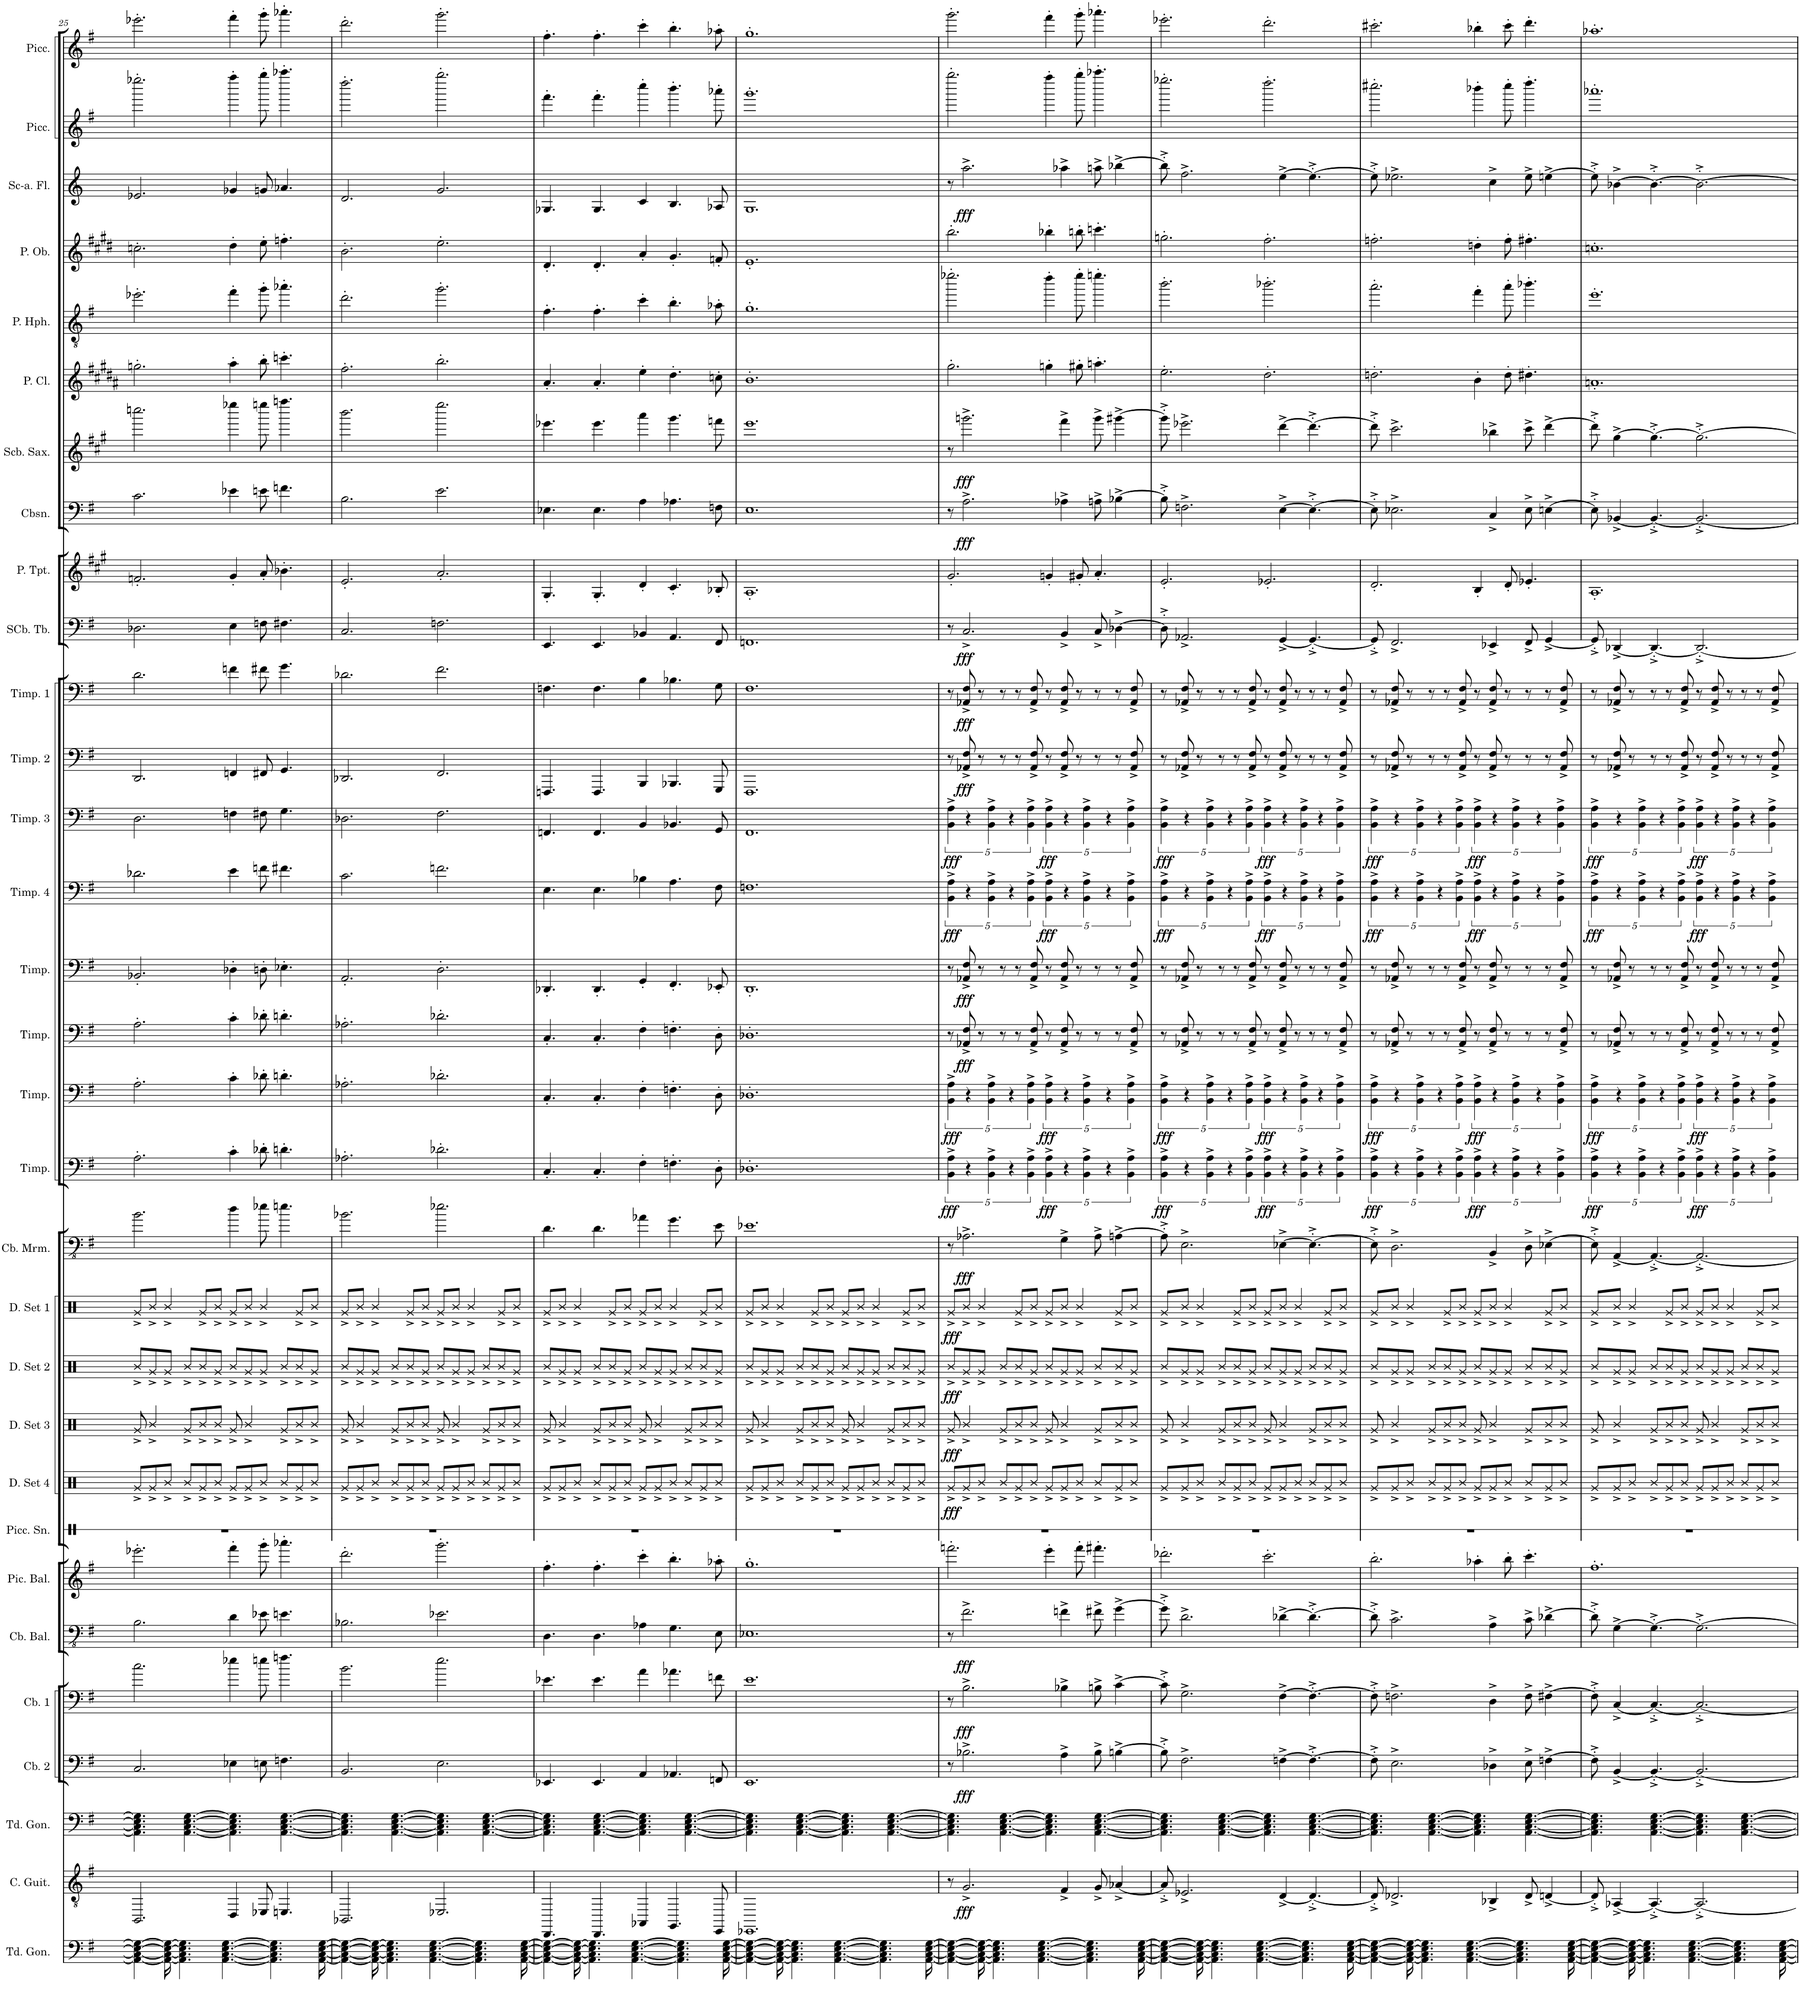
**kern	**kern	**dynam	**kern	**kern	**dynam	**kern	**dynam	**kern	**dynam	**kern	**kern	**kern	**dynam	**kern	**dynam	**kern	**dynam	**kern	**dynam	**kern	**dynam	**kern	**dynam	**kern	**dynam	**kern	**dynam	**kern	**dynam	**kern	**dynam	**kern	**dynam	**kern	**dynam	**kern	**dynam	**kern	**dynam	**kern	**kern	**dynam	**kern	**dynam	**kern	**kern	**kern	**kern	**dynam	**kern	**kern
*part31	*part30	*part30	*part29	*part28	*part28	*part27	*part27	*part26	*part26	*part25	*part24	*part23	*part23	*part22	*part22	*part21	*part21	*part20	*part20	*part19	*part19	*part18	*part18	*part17	*part17	*part16	*part16	*part15	*part15	*part14	*part14	*part13	*part13	*part12	*part12	*part11	*part11	*part10	*part10	*part9	*part8	*part8	*part7	*part7	*part6	*part5	*part4	*part3	*part3	*part2	*part1
*staff31	*staff30	*staff30	*staff29	*staff28	*staff28	*staff27	*staff27	*staff26	*staff26	*staff25	*staff24	*staff23	*staff23	*staff22	*staff22	*staff21	*staff21	*staff20	*staff20	*staff19	*staff19	*staff18	*staff18	*staff17	*staff17	*staff16	*staff16	*staff15	*staff15	*staff14	*staff14	*staff13	*staff13	*staff12	*staff12	*staff11	*staff11	*staff10	*staff10	*staff9	*staff8	*staff8	*staff7	*staff7	*staff6	*staff5	*staff4	*staff3	*staff3	*staff2	*staff1
*I"Tuned Gongs	*I"Contra Guitar	*	*I"Tuned Gongs	*I"Contrabass 2	*	*I"Contrabass 1	*	*I"Contrabass Balalaika	*	*I"Piccolo Balalaika	*I"Piccolo Snare	*I"Drumset 4	*	*I"Drumset 3	*	*I"Drumset 2	*	*I"Drumset 1	*	*I"Contrabass Marimba	*	*I"Timpani	*	*I"Timpani	*	*I"Timpani	*	*I"Timpani	*	*I"Timpani 4	*	*I"Timpani 3	*	*I"Timpani 2	*	*I"Timpani 1	*	*I"Sub-Contrabass Tuba	*	*I"Piccolo Trumpet	*I"Contrabassoon	*	*I"Subcontrabass Saxophone	*	*I"Piccolo Clarinet	*I"Piccolo Heckelphone	*I"Piccolo Oboe	*I"Sub Contra-alto Flute	*	*I"Piccolo	*I"Piccolo
*I'Td. Gon.	*I'C. Guit.	*	*I'Td. Gon.	*I'Cb. 2	*	*I'Cb. 1	*	*I'Cb. Bal.	*	*I'Pic. Bal.	*I'Picc. Sn.	*I'D. Set 4	*	*I'D. Set 3	*	*I'D. Set 2	*	*I'D. Set 1	*	*I'Cb. Mrm.	*	*I'Timp.	*	*I'Timp.	*	*I'Timp.	*	*I'Timp.	*	*I'Timp. 4	*	*I'Timp. 3	*	*I'Timp. 2	*	*I'Timp. 1	*	*I'SCb. Tb.	*	*I'P. Tpt.	*I'Cbsn.	*	*I'Scb. Sax.	*	*I'P. Cl.	*I'P. Hph.	*I'P. Ob.	*I'Sc-a. Fl.	*	*I'Picc.	*I'Picc.
!!LO:PB:g=z
*clefF4	*clefGv2	*	*clefF4	*clefF4	*	*clefF4	*	*clefFv4	*	*clefG2	*clefX	*clefX	*	*clefX	*	*clefX	*	*clefX	*	*clefFv4	*	*clefF4	*	*clefF4	*	*clefF4	*	*clefF4	*	*clefF4	*	*clefF4	*	*clefF4	*	*clefF4	*	*clefF4	*	*clefG2	*clefF4	*	*clefG2	*	*clefG2	*clefGv2	*clefG2	*clefG2	*	*clefG2	*clefG2
*	*	*	*	*Trd7c12	*	*Trd7c12	*	*	*	*	*	*	*	*	*	*	*	*	*	*	*	*	*	*	*	*	*	*	*	*	*	*	*	*	*	*	*	*	*	*Trd-6c-10	*Trd7c12	*	*Trd22c38	*	*Trd-5c-8	*	*Trd-2c-3	*Trd17c29	*	*Trd-7c-12	*Trd-7c-12
*k[f#]	*k[f#]	*	*k[f#]	*k[f#]	*	*k[f#]	*	*k[f#]	*	*k[f#]	*k[]	*k[]	*	*k[]	*	*k[]	*	*k[]	*	*k[f#]	*	*k[f#]	*	*k[f#]	*	*k[f#]	*	*k[f#]	*	*k[f#]	*	*k[f#]	*	*k[f#]	*	*k[f#]	*	*k[f#]	*	*k[f#c#g#]	*k[f#]	*	*k[f#c#g#]	*	*k[f#c#g#d#a#]	*k[f#]	*k[f#c#g#d#]	*k[]	*	*k[f#]	*k[f#]
*M12/8	*M12/8	*	*M12/8	*M12/8	*	*M12/8	*	*M12/8	*	*M12/8	*M12/8	*M12/8	*	*M12/8	*	*M12/8	*	*M12/8	*	*M12/8	*	*M12/8	*	*M12/8	*	*M12/8	*	*M12/8	*	*M12/8	*	*M12/8	*	*M12/8	*	*M12/8	*	*M12/8	*	*M12/8	*M12/8	*	*M12/8	*	*M12/8	*M12/8	*M12/8	*M12/8	*	*M12/8	*M12/8
=25	=25	=25	=25	=25	=25	=25	=25	=25	=25	=25	=25	=25	=25	=25	=25	=25	=25	=25	=25	=25	=25	=25	=25	=25	=25	=25	=25	=25	=25	=25	=25	=25	=25	=25	=25	=25	=25	=25	=25	=25	=25	=25	=25	=25	=25	=25	=25	=25	=25	=25	=25
4AA\_ 4C\_ 4E\_ 4G\_	2.BBB/	.	4.AA\] 4.C\] 4.E\] 4.G\]	2.C/	.	2.cc\	.	2.BB\	.	2.eee-X'\	1.r	8Rg^/L	.	8Rg^/	.	8R^/L	.	8Rg^/L	.	2.B\	.	2.A'\	.	2.A'\	.	2.A'\	.	2.BB-X'/	.	2.d-X\	.	2.D\	.	2.DD/	.	2.d\	.	2.D-X\	.	2.fn'/	2.c\	.	2.ccccn\	.	2.ggn'\	2.ee-X'\	2.ccn'\	2.e-X/	.	2.eeee-X'\	2.eee-X'\
.	.	.	.	.	.	.	.	.	.	.	.	8Rg^/	.	4R^/	.	8Rg^/	.	8R^/J	.	.	.	.	.	.	.	.	.	.	.	.	.	.	.	.	.	.	.	.	.	.	.	.	.	.	.	.	.	.	.	.	.
16AA\_ 16C\_ 16E\_ 16G\_	.	.	.	.	.	.	.	.	.	.	.	8R^/J	.	.	.	8Rg^/J	.	4R^/	.	.	.	.	.	.	.	.	.	.	.	.	.	.	.	.	.	.	.	.	.	.	.	.	.	.	.	.	.	.	.	.	.
4.AA\] 4.C\] 4.E\] 4.G\]	.	.	.	.	.	.	.	.	.	.	.	.	.	.	.	.	.	.	.	.	.	.	.	.	.	.	.	.	.	.	.	.	.	.	.	.	.	.	.	.	.	.	.	.	.	.	.	.	.	.	.
.	.	.	[4.AA\ [4.C\ [4.E\ [4.G\	.	.	.	.	.	.	.	.	8R^/L	.	8Rg^/L	.	8R^/L	.	.	.	.	.	.	.	.	.	.	.	.	.	.	.	.	.	.	.	.	.	.	.	.	.	.	.	.	.	.	.	.	.	.	.
.	.	.	.	.	.	.	.	.	.	.	.	8Rg^/	.	8R^/	.	8R^/	.	8Rg^/L	.	.	.	.	.	.	.	.	.	.	.	.	.	.	.	.	.	.	.	.	.	.	.	.	.	.	.	.	.	.	.	.	.
.	.	.	.	.	.	.	.	.	.	.	.	8R^/J	.	8R^/J	.	8Rg^/J	.	8R^/J	.	.	.	.	.	.	.	.	.	.	.	.	.	.	.	.	.	.	.	.	.	.	.	.	.	.	.	.	.	.	.	.	.
[4.AA\ [4.C\ [4.E\ [4.G\	.	.	.	.	.	.	.	.	.	.	.	.	.	.	.	.	.	.	.	.	.	.	.	.	.	.	.	.	.	.	.	.	.	.	.	.	.	.	.	.	.	.	.	.	.	.	.	.	.	.	.
.	4DD/	.	4.AA\] 4.C\] 4.E\] 4.G\]	4E-X\	.	4ee-X\	.	4D\	.	4fff#'\	.	8Rg^/L	.	8Rg^/	.	8R^/L	.	8Rg^/L	.	4d\	.	4c'\	.	4c'\	.	4c'\	.	4D-X'\	.	4e\	.	4Fn\	.	4FFn/	.	4fn\	.	4E\	.	4g#'/	4e-X\	.	4eeee-X\	.	4aa#'\	4ff#'\	4dd#'\	4g-X/	.	4ffff#'\	4fff#'\
.	.	.	.	.	.	.	.	.	.	.	.	8Rg^/	.	4R^/	.	8Rg^/	.	8R^/J	.	.	.	.	.	.	.	.	.	.	.	.	.	.	.	.	.	.	.	.	.	.	.	.	.	.	.	.	.	.	.	.	.
.	8EE-X/	.	.	8En\	.	8een\	.	8E-X\	.	8ggg'\	.	8R^/J	.	.	.	8Rg^/J	.	4R^/	.	8e-X\	.	8d-X'\	.	8d-X'\	.	8d-X'\	.	8Dn'\	.	8fn\	.	8F#X\	.	8FF#X/	.	8f#X\	.	8Fn\	.	8a'/	8en\	.	8eeeen\	.	8bb'\	8gg'\	8ee'\	8gn/	.	8gggg'\	8ggg'\
4.AA\] 4.C\] 4.E\] 4.G\]	.	.	.	.	.	.	.	.	.	.	.	.	.	.	.	.	.	.	.	.	.	.	.	.	.	.	.	.	.	.	.	.	.	.	.	.	.	.	.	.	.	.	.	.	.	.	.	.	.	.	.
.	4.EEn/	.	[4.AA\ [4.C\ [4.E\ [4.G\	4.Fn\	.	4.ffn\	.	4.En\	.	4.aaa-X'\	.	8R^/L	.	8Rg^/L	.	8R^/L	.	.	.	4.en\	.	4.dn'\	.	4.dn'\	.	4.dn'\	.	4.E-X'\	.	4.f#X\	.	4.G\	.	4.GG/	.	4.g\	.	4.F#X\	.	4.b-X'\	4.fn\	.	4.ffffn\	.	4.cccn'\	4.aa-X'\	4.ffn'\	4.a-X/	.	4.aaaa-X'\	4.aaa-X'\
.	.	.	.	.	.	.	.	.	.	.	.	8Rg^/	.	8R^/	.	8R^/	.	8Rg^/L	.	.	.	.	.	.	.	.	.	.	.	.	.	.	.	.	.	.	.	.	.	.	.	.	.	.	.	.	.	.	.	.	.
.	.	.	.	.	.	.	.	.	.	.	.	8R^/J	.	8R^/J	.	8Rg^/J	.	8R^/J	.	.	.	.	.	.	.	.	.	.	.	.	.	.	.	.	.	.	.	.	.	.	.	.	.	.	.	.	.	.	.	.	.
[16AA\ [16C\ [16E\ [16G\	.	.	.	.	.	.	.	.	.	.	.	.	.	.	.	.	.	.	.	.	.	.	.	.	.	.	.	.	.	.	.	.	.	.	.	.	.	.	.	.	.	.	.	.	.	.	.	.	.	.	.
=26	=26	=26	=26	=26	=26	=26	=26	=26	=26	=26	=26	=26	=26	=26	=26	=26	=26	=26	=26	=26	=26	=26	=26	=26	=26	=26	=26	=26	=26	=26	=26	=26	=26	=26	=26	=26	=26	=26	=26	=26	=26	=26	=26	=26	=26	=26	=26	=26	=26	=26	=26
4AA\_ 4C\_ 4E\_ 4G\_	2.BBB-X/	.	4.AA\] 4.C\] 4.E\] 4.G\]	2.BB/	.	2.b\	.	2.BB-X\	.	2.ddd'\	1.r	8Rg^/L	.	8Rg^/	.	8R^/L	.	8Rg^/L	.	2.B-X\	.	2.A-X'\	.	2.A-X'\	.	2.A-X'\	.	2.AA'/	.	2.c\	.	2.D-X\	.	2.DD-X/	.	2.d-X\	.	2.C/	.	2.e'/	2.B\	.	2.bbb\	.	2.ff#'\	2.dd'\	2.b'\	2.d/	.	2.dddd'\	2.ddd'\
.	.	.	.	.	.	.	.	.	.	.	.	8Rg^/	.	4R^/	.	8Rg^/	.	8R^/J	.	.	.	.	.	.	.	.	.	.	.	.	.	.	.	.	.	.	.	.	.	.	.	.	.	.	.	.	.	.	.	.	.
16AA\_ 16C\_ 16E\_ 16G\_	.	.	.	.	.	.	.	.	.	.	.	8R^/J	.	.	.	8Rg^/J	.	4R^/	.	.	.	.	.	.	.	.	.	.	.	.	.	.	.	.	.	.	.	.	.	.	.	.	.	.	.	.	.	.	.	.	.
4.AA\] 4.C\] 4.E\] 4.G\]	.	.	.	.	.	.	.	.	.	.	.	.	.	.	.	.	.	.	.	.	.	.	.	.	.	.	.	.	.	.	.	.	.	.	.	.	.	.	.	.	.	.	.	.	.	.	.	.	.	.	.
.	.	.	[4.AA\ [4.C\ [4.E\ [4.G\	.	.	.	.	.	.	.	.	8R^/L	.	8Rg^/L	.	8R^/L	.	.	.	.	.	.	.	.	.	.	.	.	.	.	.	.	.	.	.	.	.	.	.	.	.	.	.	.	.	.	.	.	.	.	.
.	.	.	.	.	.	.	.	.	.	.	.	8Rg^/	.	8R^/	.	8R^/	.	8Rg^/L	.	.	.	.	.	.	.	.	.	.	.	.	.	.	.	.	.	.	.	.	.	.	.	.	.	.	.	.	.	.	.	.	.
.	.	.	.	.	.	.	.	.	.	.	.	8R^/J	.	8R^/J	.	8Rg^/J	.	8R^/J	.	.	.	.	.	.	.	.	.	.	.	.	.	.	.	.	.	.	.	.	.	.	.	.	.	.	.	.	.	.	.	.	.
[4.AA\ [4.C\ [4.E\ [4.G\	.	.	.	.	.	.	.	.	.	.	.	.	.	.	.	.	.	.	.	.	.	.	.	.	.	.	.	.	.	.	.	.	.	.	.	.	.	.	.	.	.	.	.	.	.	.	.	.	.	.	.
.	2.EE-X/	.	4.AA\] 4.C\] 4.E\] 4.G\]	2.E\	.	2.ee\	.	2.E-X\	.	2.ggg'\	.	8Rg^/L	.	8Rg^/	.	8R^/L	.	8Rg^/L	.	2.e-X\	.	2.d-X'\	.	2.d-X'\	.	2.d-X'\	.	2.D'\	.	2.fn\	.	2.F#\	.	2.FF#/	.	2.f#\	.	2.Fn\	.	2.a'/	2.e\	.	2.eeee\	.	2.bb'\	2.gg'\	2.ee'\	2.g/	.	2.gggg'\	2.ggg'\
.	.	.	.	.	.	.	.	.	.	.	.	8Rg^/	.	4R^/	.	8Rg^/	.	8R^/J	.	.	.	.	.	.	.	.	.	.	.	.	.	.	.	.	.	.	.	.	.	.	.	.	.	.	.	.	.	.	.	.	.
.	.	.	.	.	.	.	.	.	.	.	.	8R^/J	.	.	.	8Rg^/J	.	4R^/	.	.	.	.	.	.	.	.	.	.	.	.	.	.	.	.	.	.	.	.	.	.	.	.	.	.	.	.	.	.	.	.	.
4.AA\] 4.C\] 4.E\] 4.G\]	.	.	.	.	.	.	.	.	.	.	.	.	.	.	.	.	.	.	.	.	.	.	.	.	.	.	.	.	.	.	.	.	.	.	.	.	.	.	.	.	.	.	.	.	.	.	.	.	.	.	.
.	.	.	[4.AA\ [4.C\ [4.E\ [4.G\	.	.	.	.	.	.	.	.	8R^/L	.	8Rg^/L	.	8R^/L	.	.	.	.	.	.	.	.	.	.	.	.	.	.	.	.	.	.	.	.	.	.	.	.	.	.	.	.	.	.	.	.	.	.	.
.	.	.	.	.	.	.	.	.	.	.	.	8Rg^/	.	8R^/	.	8R^/	.	8Rg^/L	.	.	.	.	.	.	.	.	.	.	.	.	.	.	.	.	.	.	.	.	.	.	.	.	.	.	.	.	.	.	.	.	.
.	.	.	.	.	.	.	.	.	.	.	.	8R^/J	.	8R^/J	.	8Rg^/J	.	8R^/J	.	.	.	.	.	.	.	.	.	.	.	.	.	.	.	.	.	.	.	.	.	.	.	.	.	.	.	.	.	.	.	.	.
[16AA\ [16C\ [16E\ [16G\	.	.	.	.	.	.	.	.	.	.	.	.	.	.	.	.	.	.	.	.	.	.	.	.	.	.	.	.	.	.	.	.	.	.	.	.	.	.	.	.	.	.	.	.	.	.	.	.	.	.	.
=27	=27	=27	=27	=27	=27	=27	=27	=27	=27	=27	=27	=27	=27	=27	=27	=27	=27	=27	=27	=27	=27	=27	=27	=27	=27	=27	=27	=27	=27	=27	=27	=27	=27	=27	=27	=27	=27	=27	=27	=27	=27	=27	=27	=27	=27	=27	=27	=27	=27	=27	=27
4AA\_ 4C\_ 4E\_ 4G\_	4.DDD/	.	4.AA\] 4.C\] 4.E\] 4.G\]	4.EE-X/	.	4.e-X\	.	4.DD\	.	4.ff#'\	1.r	8Rg^/L	.	8Rg^/	.	8R^/L	.	8Rg^/L	.	4.D\	.	4.C'/	.	4.C'/	.	4.C'/	.	4.DD-X'/	.	4.E\	.	4.FFn/	.	4.FFFn/	.	4.Fn\	.	4.EE/	.	4.G#'/	4.E-X\	.	4.eee-X\	.	4.a#'/	4.f#'\	4.d#'/	4.G-X/	.	4.fff#'\	4.ff#'\
.	.	.	.	.	.	.	.	.	.	.	.	8Rg^/	.	4R^/	.	8Rg^/	.	8R^/J	.	.	.	.	.	.	.	.	.	.	.	.	.	.	.	.	.	.	.	.	.	.	.	.	.	.	.	.	.	.	.	.	.
16AA\_ 16C\_ 16E\_ 16G\_	.	.	.	.	.	.	.	.	.	.	.	8R^/J	.	.	.	8Rg^/J	.	4R^/	.	.	.	.	.	.	.	.	.	.	.	.	.	.	.	.	.	.	.	.	.	.	.	.	.	.	.	.	.	.	.	.	.
4.AA\] 4.C\] 4.E\] 4.G\]	.	.	.	.	.	.	.	.	.	.	.	.	.	.	.	.	.	.	.	.	.	.	.	.	.	.	.	.	.	.	.	.	.	.	.	.	.	.	.	.	.	.	.	.	.	.	.	.	.	.	.
.	4.DDD/	.	[4.AA\ [4.C\ [4.E\ [4.G\	4.EE-/	.	4.e-\	.	4.DD\	.	4.ff#'\	.	8R^/L	.	8Rg^/L	.	8R^/L	.	.	.	4.D\	.	4.C'/	.	4.C'/	.	4.C'/	.	4.DD-'/	.	4.E\	.	4.FF/	.	4.FFF/	.	4.F\	.	4.EE/	.	4.G#'/	4.E-\	.	4.eee-\	.	4.a#'/	4.f#'\	4.d#'/	4.G-/	.	4.fff#'\	4.ff#'\
.	.	.	.	.	.	.	.	.	.	.	.	8Rg^/	.	8R^/	.	8R^/	.	8Rg^/L	.	.	.	.	.	.	.	.	.	.	.	.	.	.	.	.	.	.	.	.	.	.	.	.	.	.	.	.	.	.	.	.	.
.	.	.	.	.	.	.	.	.	.	.	.	8R^/J	.	8R^/J	.	8Rg^/J	.	8R^/J	.	.	.	.	.	.	.	.	.	.	.	.	.	.	.	.	.	.	.	.	.	.	.	.	.	.	.	.	.	.	.	.	.
[4.AA\ [4.C\ [4.E\ [4.G\	.	.	.	.	.	.	.	.	.	.	.	.	.	.	.	.	.	.	.	.	.	.	.	.	.	.	.	.	.	.	.	.	.	.	.	.	.	.	.	.	.	.	.	.	.	.	.	.	.	.	.
.	4AAA-X/	.	4.AA\] 4.C\] 4.E\] 4.G\]	4AA/	.	4a\	.	4AA-X\	.	4ccc'\	.	8Rg^/L	.	8Rg^/	.	8R^/L	.	8Rg^/L	.	4A-X\	.	4F#'\	.	4F#'\	.	4F#'\	.	4GG'/	.	4B-X\	.	4BB/	.	4BBB/	.	4B\	.	4BB-X/	.	4d'/	4A\	.	4aaa\	.	4ee'\	4cc'\	4a'/	4c/	.	4cccc'\	4ccc'\
.	.	.	.	.	.	.	.	.	.	.	.	8Rg^/	.	4R^/	.	8Rg^/	.	8R^/J	.	.	.	.	.	.	.	.	.	.	.	.	.	.	.	.	.	.	.	.	.	.	.	.	.	.	.	.	.	.	.	.	.
.	4.GGG/	.	.	4.AA-X/	.	4.a-X\	.	4.GG\	.	4.bb'\	.	8R^/J	.	.	.	8Rg^/J	.	4R^/	.	4.G\	.	4.Fn'\	.	4.Fn'\	.	4.Fn'\	.	4.FF#'/	.	4.A\	.	4.BB-X/	.	4.BBB-X/	.	4.B-X\	.	4.AA/	.	4.c#'/	4.A-X\	.	4.ggg#\	.	4.dd#'\	4.b'\	4.g#'/	4.B/	.	4.bbb'\	4.bb'\
4.AA\] 4.C\] 4.E\] 4.G\]	.	.	.	.	.	.	.	.	.	.	.	.	.	.	.	.	.	.	.	.	.	.	.	.	.	.	.	.	.	.	.	.	.	.	.	.	.	.	.	.	.	.	.	.	.	.	.	.	.	.	.
.	.	.	[4.AA\ [4.C\ [4.E\ [4.G\	.	.	.	.	.	.	.	.	8R^/L	.	8Rg^/L	.	8R^/L	.	.	.	.	.	.	.	.	.	.	.	.	.	.	.	.	.	.	.	.	.	.	.	.	.	.	.	.	.	.	.	.	.	.	.
.	.	.	.	.	.	.	.	.	.	.	.	8Rg^/	.	8R^/	.	8R^/	.	8Rg^/L	.	.	.	.	.	.	.	.	.	.	.	.	.	.	.	.	.	.	.	.	.	.	.	.	.	.	.	.	.	.	.	.	.
.	8EEE/	.	.	8FFn/	.	8fn\	.	8EE\	.	8aa-X'\	.	8R^/J	.	8R^/J	.	8Rg^/J	.	8R^/J	.	8E\	.	8D'\	.	8D'\	.	8D'\	.	8EE-X'/	.	8F#\	.	8GG/	.	8GGG/	.	8G\	.	8FF#/	.	8B-X'/	8Fn\	.	8fffn\	.	8ccn'\	8a-X'\	8fn'/	8A-X/	.	8aaa-X'\	8aa-X'\
[16AA\ [16C\ [16E\ [16G\	.	.	.	.	.	.	.	.	.	.	.	.	.	.	.	.	.	.	.	.	.	.	.	.	.	.	.	.	.	.	.	.	.	.	.	.	.	.	.	.	.	.	.	.	.	.	.	.	.	.	.
=28	=28	=28	=28	=28	=28	=28	=28	=28	=28	=28	=28	=28	=28	=28	=28	=28	=28	=28	=28	=28	=28	=28	=28	=28	=28	=28	=28	=28	=28	=28	=28	=28	=28	=28	=28	=28	=28	=28	=28	=28	=28	=28	=28	=28	=28	=28	=28	=28	=28	=28	=28
4AA\_ 4C\_ 4E\_ 4G\_	1.EEE-X	.	4.AA\] 4.C\] 4.E\] 4.G\]	1.EE	.	1.e	.	1.EE-X	.	1.gg'	1.r	8Rg^/L	.	8Rg^/	.	8R^/L	.	8Rg^/L	.	1.E-X	.	1.D-X'	.	1.D-X'	.	1.D-X'	.	1.DD'	.	1.Fn	.	1.FF#	.	1.FFF#	.	1.F#	.	1.FFn	.	1.A'	1.E	.	1.eee	.	1.b'	1.g'	1.e'	1.G	.	1.ggg'	1.gg'
.	.	.	.	.	.	.	.	.	.	.	.	8Rg^/	.	4R^/	.	8Rg^/	.	8R^/J	.	.	.	.	.	.	.	.	.	.	.	.	.	.	.	.	.	.	.	.	.	.	.	.	.	.	.	.	.	.	.	.	.
16AA\_ 16C\_ 16E\_ 16G\_	.	.	.	.	.	.	.	.	.	.	.	8R^/J	.	.	.	8Rg^/J	.	4R^/	.	.	.	.	.	.	.	.	.	.	.	.	.	.	.	.	.	.	.	.	.	.	.	.	.	.	.	.	.	.	.	.	.
4.AA\] 4.C\] 4.E\] 4.G\]	.	.	.	.	.	.	.	.	.	.	.	.	.	.	.	.	.	.	.	.	.	.	.	.	.	.	.	.	.	.	.	.	.	.	.	.	.	.	.	.	.	.	.	.	.	.	.	.	.	.	.
.	.	.	[4.AA\ [4.C\ [4.E\ [4.G\	.	.	.	.	.	.	.	.	8R^/L	.	8Rg^/L	.	8R^/L	.	.	.	.	.	.	.	.	.	.	.	.	.	.	.	.	.	.	.	.	.	.	.	.	.	.	.	.	.	.	.	.	.	.	.
.	.	.	.	.	.	.	.	.	.	.	.	8Rg^/	.	8R^/	.	8R^/	.	8Rg^/L	.	.	.	.	.	.	.	.	.	.	.	.	.	.	.	.	.	.	.	.	.	.	.	.	.	.	.	.	.	.	.	.	.
.	.	.	.	.	.	.	.	.	.	.	.	8R^/J	.	8R^/J	.	8Rg^/J	.	8R^/J	.	.	.	.	.	.	.	.	.	.	.	.	.	.	.	.	.	.	.	.	.	.	.	.	.	.	.	.	.	.	.	.	.
[4.AA\ [4.C\ [4.E\ [4.G\	.	.	.	.	.	.	.	.	.	.	.	.	.	.	.	.	.	.	.	.	.	.	.	.	.	.	.	.	.	.	.	.	.	.	.	.	.	.	.	.	.	.	.	.	.	.	.	.	.	.	.
.	.	.	4.AA\] 4.C\] 4.E\] 4.G\]	.	.	.	.	.	.	.	.	8Rg^/L	.	8Rg^/	.	8R^/L	.	8Rg^/L	.	.	.	.	.	.	.	.	.	.	.	.	.	.	.	.	.	.	.	.	.	.	.	.	.	.	.	.	.	.	.	.	.
.	.	.	.	.	.	.	.	.	.	.	.	8Rg^/	.	4R^/	.	8Rg^/	.	8R^/J	.	.	.	.	.	.	.	.	.	.	.	.	.	.	.	.	.	.	.	.	.	.	.	.	.	.	.	.	.	.	.	.	.
.	.	.	.	.	.	.	.	.	.	.	.	8R^/J	.	.	.	8Rg^/J	.	4R^/	.	.	.	.	.	.	.	.	.	.	.	.	.	.	.	.	.	.	.	.	.	.	.	.	.	.	.	.	.	.	.	.	.
4.AA\] 4.C\] 4.E\] 4.G\]	.	.	.	.	.	.	.	.	.	.	.	.	.	.	.	.	.	.	.	.	.	.	.	.	.	.	.	.	.	.	.	.	.	.	.	.	.	.	.	.	.	.	.	.	.	.	.	.	.	.	.
.	.	.	[4.AA\ [4.C\ [4.E\ [4.G\	.	.	.	.	.	.	.	.	8R^/L	.	8Rg^/L	.	8R^/L	.	.	.	.	.	.	.	.	.	.	.	.	.	.	.	.	.	.	.	.	.	.	.	.	.	.	.	.	.	.	.	.	.	.	.
.	.	.	.	.	.	.	.	.	.	.	.	8Rg^/	.	8R^/	.	8R^/	.	8Rg^/L	.	.	.	.	.	.	.	.	.	.	.	.	.	.	.	.	.	.	.	.	.	.	.	.	.	.	.	.	.	.	.	.	.
.	.	.	.	.	.	.	.	.	.	.	.	8R^/J	.	8R^/J	.	8Rg^/J	.	8R^/J	.	.	.	.	.	.	.	.	.	.	.	.	.	.	.	.	.	.	.	.	.	.	.	.	.	.	.	.	.	.	.	.	.
[16AA\ [16C\ [16E\ [16G\	.	.	.	.	.	.	.	.	.	.	.	.	.	.	.	.	.	.	.	.	.	.	.	.	.	.	.	.	.	.	.	.	.	.	.	.	.	.	.	.	.	.	.	.	.	.	.	.	.	.	.
=29	=29	=29	=29	=29	=29	=29	=29	=29	=29	=29	=29	=29	=29	=29	=29	=29	=29	=29	=29	=29	=29	=29	=29	=29	=29	=29	=29	=29	=29	=29	=29	=29	=29	=29	=29	=29	=29	=29	=29	=29	=29	=29	=29	=29	=29	=29	=29	=29	=29	=29	=29
!	!	!	!	!	!	!	!	!	!	!	!	!	!LO:DY:b	!	!LO:DY:b	!	!LO:DY:b	!	!LO:DY:b	!	!	!	!LO:DY:b	!	!LO:DY:b	!	!	!	!	!	!LO:DY:b	!	!LO:DY:b	!	!	!	!	!	!	!	!	!	!	!	!	!	!	!	!	!	!
4AA\_ 4C\_ 4E\_ 4G\_	8r	.	4.AA\] 4.C\] 4.E\] 4.G\]	8r	.	8r	.	8r	.	2.fffn'\	1.r	8Rg^/L	fff	8Rg^/	fff	8R^/L	fff	8Rg^/L	fff	8r	.	20%3BB\^ 20%3A\^	fff	20%3BB\^ 20%3A\^	fff	8r	.	8r	.	20%3BB\^ 20%3A\^	fff	20%3BB\^ 20%3A\^	fff	8r	.	8r	.	8r	.	2.g#'/	8r	.	8r	.	2.gg#'\	2.eee-X'\	2.bb'\	8r	.	2.gggg'\	2.ggg'\
!	!	!LO:DY:b	!	!	!LO:DY:b	!	!LO:DY:b	!	!LO:DY:b	!	!	!	!	!	!	!	!	!	!	!	!LO:DY:b	!	!	!	!	!	!LO:DY:b	!	!LO:DY:b	!	!	!	!	!	!LO:DY:b	!	!LO:DY:b	!	!LO:DY:b	!	!	!LO:DY:b	!	!LO:DY:b	!	!	!	!	!LO:DY:b	!	!
.	2.G^/	fff	.	2.B-X^\	fff	2.B^\	fff	2.F#^\	fff	.	.	8Rg^/	.	4R^/	.	8Rg^/	.	8R^/J	.	2.AA-X^\	fff	.	.	.	.	8AA-X/^ 8F#/^	fff	8AA-X/^ 8F#/^	fff	.	.	.	.	8AA-X/^ 8F#/^	fff	8AA-X/^ 8F#/^	fff	2.C^/	fff	.	2.A^\	fff	2.gggn^\	fff	.	.	.	2.aa^\	fff	.	.
.	.	.	.	.	.	.	.	.	.	.	.	.	.	.	.	.	.	.	.	.	.	20%3r	.	20%3r	.	.	.	.	.	20%3r	.	20%3r	.	.	.	.	.	.	.	.	.	.	.	.	.	.	.	.	.	.	.
16AA\_ 16C\_ 16E\_ 16G\_	.	.	.	.	.	.	.	.	.	.	.	8R^/J	.	.	.	8Rg^/J	.	4R^/	.	.	.	.	.	.	.	8r	.	8r	.	.	.	.	.	8r	.	8r	.	.	.	.	.	.	.	.	.	.	.	.	.	.	.
.	.	.	.	.	.	.	.	.	.	.	.	.	.	.	.	.	.	.	.	.	.	20%3BB\^ 20%3A\^	.	20%3BB\^ 20%3A\^	.	.	.	.	.	20%3BB\^ 20%3A\^	.	20%3BB\^ 20%3A\^	.	.	.	.	.	.	.	.	.	.	.	.	.	.	.	.	.	.	.
4.AA\] 4.C\] 4.E\] 4.G\]	.	.	.	.	.	.	.	.	.	.	.	.	.	.	.	.	.	.	.	.	.	.	.	.	.	.	.	.	.	.	.	.	.	.	.	.	.	.	.	.	.	.	.	.	.	.	.	.	.	.	.
.	.	.	[4.AA\ [4.C\ [4.E\ [4.G\	.	.	.	.	.	.	.	.	8R^/L	.	8Rg^/L	.	8R^/L	.	.	.	.	.	.	.	.	.	8r	.	8r	.	.	.	.	.	8r	.	8r	.	.	.	.	.	.	.	.	.	.	.	.	.	.	.
.	.	.	.	.	.	.	.	.	.	.	.	.	.	.	.	.	.	.	.	.	.	20%3r	.	20%3r	.	.	.	.	.	20%3r	.	20%3r	.	.	.	.	.	.	.	.	.	.	.	.	.	.	.	.	.	.	.
.	.	.	.	.	.	.	.	.	.	.	.	8Rg^/	.	8R^/	.	8R^/	.	8Rg^/L	.	.	.	.	.	.	.	8r	.	8r	.	.	.	.	.	8r	.	8r	.	.	.	.	.	.	.	.	.	.	.	.	.	.	.
.	.	.	.	.	.	.	.	.	.	.	.	.	.	.	.	.	.	.	.	.	.	20%3BB\^ 20%3A\^	.	20%3BB\^ 20%3A\^	.	.	.	.	.	20%3BB\^ 20%3A\^	.	20%3BB\^ 20%3A\^	.	.	.	.	.	.	.	.	.	.	.	.	.	.	.	.	.	.	.
.	.	.	.	.	.	.	.	.	.	.	.	8R^/J	.	8R^/J	.	8Rg^/J	.	8R^/J	.	.	.	.	.	.	.	8AA-/^ 8F#/^	.	8AA-/^ 8F#/^	.	.	.	.	.	8AA-/^ 8F#/^	.	8AA-/^ 8F#/^	.	.	.	.	.	.	.	.	.	.	.	.	.	.	.
[4.AA\ [4.C\ [4.E\ [4.G\	.	.	.	.	.	.	.	.	.	.	.	.	.	.	.	.	.	.	.	.	.	.	.	.	.	.	.	.	.	.	.	.	.	.	.	.	.	.	.	.	.	.	.	.	.	.	.	.	.	.	.
!	!	!	!	!	!	!	!	!	!	!	!	!	!	!	!	!	!	!	!	!	!	!	!LO:DY:b	!	!LO:DY:b	!	!	!	!	!	!LO:DY:b	!	!LO:DY:b	!	!	!	!	!	!	!	!	!	!	!	!	!	!	!	!	!	!
.	.	.	4.AA\] 4.C\] 4.E\] 4.G\]	.	.	.	.	.	.	4eee'\	.	8Rg^/L	.	8Rg^/	.	8R^/L	.	8Rg^/L	.	.	.	20%3BB\^ 20%3A\^	fff	20%3BB\^ 20%3A\^	fff	8r	.	8r	.	20%3BB\^ 20%3A\^	fff	20%3BB\^ 20%3A\^	fff	8r	.	8r	.	.	.	4gn'/	.	.	.	.	4ggn'\	4ddd'\	4bb-X'\	.	.	4ffff#'\	4fff#'\
.	4F#^/	.	.	4A^\	.	4B-X^\	.	4Fn^\	.	.	.	8Rg^/	.	4R^/	.	8Rg^/	.	8R^/J	.	4GG^\	.	.	.	.	.	8AA-/^ 8F#/^	.	8AA-/^ 8F#/^	.	.	.	.	.	8AA-/^ 8F#/^	.	8AA-/^ 8F#/^	.	4BB^/	.	.	4A-X^\	.	4fff#^\	.	.	.	.	4aa-X^\	.	.	.
.	.	.	.	.	.	.	.	.	.	.	.	.	.	.	.	.	.	.	.	.	.	20%3r	.	20%3r	.	.	.	.	.	20%3r	.	20%3r	.	.	.	.	.	.	.	.	.	.	.	.	.	.	.	.	.	.	.
.	.	.	.	.	.	.	.	.	.	8fff'\	.	8R^/J	.	.	.	8Rg^/J	.	4R^/	.	.	.	.	.	.	.	8r	.	8r	.	.	.	.	.	8r	.	8r	.	.	.	8g#X'/	.	.	.	.	8gg#X'\	8eee-'\	8bbn'\	.	.	8gggg'\	8ggg'\
.	.	.	.	.	.	.	.	.	.	.	.	.	.	.	.	.	.	.	.	.	.	20%3BB\^ 20%3A\^	.	20%3BB\^ 20%3A\^	.	.	.	.	.	20%3BB\^ 20%3A\^	.	20%3BB\^ 20%3A\^	.	.	.	.	.	.	.	.	.	.	.	.	.	.	.	.	.	.	.
4.AA\] 4.C\] 4.E\] 4.G\]	.	.	.	.	.	.	.	.	.	.	.	.	.	.	.	.	.	.	.	.	.	.	.	.	.	.	.	.	.	.	.	.	.	.	.	.	.	.	.	.	.	.	.	.	.	.	.	.	.	.	.
.	8G^/	.	[4.AA\ [4.C\ [4.E\ [4.G\	8B-^\	.	8Bn^\	.	8F#X^\	.	4.fff#X'\	.	8R^/L	.	8Rg^/L	.	8R^/L	.	.	.	8AA-^\	.	.	.	.	.	8r	.	8r	.	.	.	.	.	8r	.	8r	.	8C^/	.	4.a'/	8An^\	.	8ggg^\	.	4.aan'\	4.eeen'\	4.cccn'\	8aan^\	.	4.aaaa-X'\	4.aaa-X'\
.	.	.	.	.	.	.	.	.	.	.	.	.	.	.	.	.	.	.	.	.	.	20%3r	.	20%3r	.	.	.	.	.	20%3r	.	20%3r	.	.	.	.	.	.	.	.	.	.	.	.	.	.	.	.	.	.	.
.	[4A-X^/	.	.	[4Bn^\	.	[4c^\	.	[4G^\	.	.	.	8Rg^/	.	8R^/	.	8R^/	.	8Rg^/L	.	[4AAn^\	.	.	.	.	.	8r	.	8r	.	.	.	.	.	8r	.	8r	.	[4D-X^\	.	.	[4B-X^\	.	[4ggg#X^\	.	.	.	.	[4bb-X^\	.	.	.
.	.	.	.	.	.	.	.	.	.	.	.	.	.	.	.	.	.	.	.	.	.	20%3BB\^ 20%3A\^	.	20%3BB\^ 20%3A\^	.	.	.	.	.	20%3BB\^ 20%3A\^	.	20%3BB\^ 20%3A\^	.	.	.	.	.	.	.	.	.	.	.	.	.	.	.	.	.	.	.
.	.	.	.	.	.	.	.	.	.	.	.	8R^/J	.	8R^/J	.	8Rg^/J	.	8R^/J	.	.	.	.	.	.	.	8AA-/^ 8F#/^	.	8AA-/^ 8F#/^	.	.	.	.	.	8AA-/^ 8F#/^	.	8AA-/^ 8F#/^	.	.	.	.	.	.	.	.	.	.	.	.	.	.	.
[16AA\ [16C\ [16E\ [16G\	.	.	.	.	.	.	.	.	.	.	.	.	.	.	.	.	.	.	.	.	.	.	.	.	.	.	.	.	.	.	.	.	.	.	.	.	.	.	.	.	.	.	.	.	.	.	.	.	.	.	.
=30	=30	=30	=30	=30	=30	=30	=30	=30	=30	=30	=30	=30	=30	=30	=30	=30	=30	=30	=30	=30	=30	=30	=30	=30	=30	=30	=30	=30	=30	=30	=30	=30	=30	=30	=30	=30	=30	=30	=30	=30	=30	=30	=30	=30	=30	=30	=30	=30	=30	=30	=30
!	!	!	!	!	!	!	!	!	!	!	!	!	!	!	!	!	!	!	!	!	!	!	!LO:DY:b	!	!LO:DY:b	!	!	!	!	!	!LO:DY:b	!	!LO:DY:b	!	!	!	!	!	!	!	!	!	!	!	!	!	!	!	!	!	!
4AA\_ 4C\_ 4E\_ 4G\_	8A-'^/]	.	4.AA\] 4.C\] 4.E\] 4.G\]	8B'^\]	.	8c'^\]	.	8G'^\]	.	2.ddd-X'\	1.r	8Rg^/L	.	8Rg^/	.	8R^/L	.	8Rg^/L	.	8AA'^\]	.	20%3BB\^ 20%3A\^	fff	20%3BB\^ 20%3A\^	fff	8r	.	8r	.	20%3BB\^ 20%3A\^	fff	20%3BB\^ 20%3A\^	fff	8r	.	8r	.	8D-'^\]	.	2.e'/	8B-'^\]	.	8ggg#'^\]	.	2.ee'\	2.bb'\	2.ggn'\	8bb-'^\]	.	2.eeee-X'\	2.eee-X'\
.	2.E-X^/	.	.	2.F#^\	.	2.G^\	.	2.D^\	.	.	.	8Rg^/	.	4R^/	.	8Rg^/	.	8R^/J	.	2.EE^\	.	.	.	.	.	8AA-X/^ 8F#/^	.	8AA-X/^ 8F#/^	.	.	.	.	.	8AA-X/^ 8F#/^	.	8AA-X/^ 8F#/^	.	2.AA-X^/	.	.	2.Fn^\	.	2.eee-X^\	.	.	.	.	2.ff^\	.	.	.
.	.	.	.	.	.	.	.	.	.	.	.	.	.	.	.	.	.	.	.	.	.	20%3r	.	20%3r	.	.	.	.	.	20%3r	.	20%3r	.	.	.	.	.	.	.	.	.	.	.	.	.	.	.	.	.	.	.
16AA\_ 16C\_ 16E\_ 16G\_	.	.	.	.	.	.	.	.	.	.	.	8R^/J	.	.	.	8Rg^/J	.	4R^/	.	.	.	.	.	.	.	8r	.	8r	.	.	.	.	.	8r	.	8r	.	.	.	.	.	.	.	.	.	.	.	.	.	.	.
.	.	.	.	.	.	.	.	.	.	.	.	.	.	.	.	.	.	.	.	.	.	20%3BB\^ 20%3A\^	.	20%3BB\^ 20%3A\^	.	.	.	.	.	20%3BB\^ 20%3A\^	.	20%3BB\^ 20%3A\^	.	.	.	.	.	.	.	.	.	.	.	.	.	.	.	.	.	.	.
4.AA\] 4.C\] 4.E\] 4.G\]	.	.	.	.	.	.	.	.	.	.	.	.	.	.	.	.	.	.	.	.	.	.	.	.	.	.	.	.	.	.	.	.	.	.	.	.	.	.	.	.	.	.	.	.	.	.	.	.	.	.	.
.	.	.	[4.AA\ [4.C\ [4.E\ [4.G\	.	.	.	.	.	.	.	.	8R^/L	.	8Rg^/L	.	8R^/L	.	.	.	.	.	.	.	.	.	8r	.	8r	.	.	.	.	.	8r	.	8r	.	.	.	.	.	.	.	.	.	.	.	.	.	.	.
.	.	.	.	.	.	.	.	.	.	.	.	.	.	.	.	.	.	.	.	.	.	20%3r	.	20%3r	.	.	.	.	.	20%3r	.	20%3r	.	.	.	.	.	.	.	.	.	.	.	.	.	.	.	.	.	.	.
.	.	.	.	.	.	.	.	.	.	.	.	8Rg^/	.	8R^/	.	8R^/	.	8Rg^/L	.	.	.	.	.	.	.	8r	.	8r	.	.	.	.	.	8r	.	8r	.	.	.	.	.	.	.	.	.	.	.	.	.	.	.
.	.	.	.	.	.	.	.	.	.	.	.	.	.	.	.	.	.	.	.	.	.	20%3BB\^ 20%3A\^	.	20%3BB\^ 20%3A\^	.	.	.	.	.	20%3BB\^ 20%3A\^	.	20%3BB\^ 20%3A\^	.	.	.	.	.	.	.	.	.	.	.	.	.	.	.	.	.	.	.
.	.	.	.	.	.	.	.	.	.	.	.	8R^/J	.	8R^/J	.	8Rg^/J	.	8R^/J	.	.	.	.	.	.	.	8AA-/^ 8F#/^	.	8AA-/^ 8F#/^	.	.	.	.	.	8AA-/^ 8F#/^	.	8AA-/^ 8F#/^	.	.	.	.	.	.	.	.	.	.	.	.	.	.	.
[4.AA\ [4.C\ [4.E\ [4.G\	.	.	.	.	.	.	.	.	.	.	.	.	.	.	.	.	.	.	.	.	.	.	.	.	.	.	.	.	.	.	.	.	.	.	.	.	.	.	.	.	.	.	.	.	.	.	.	.	.	.	.
!	!	!	!	!	!	!	!	!	!	!	!	!	!	!	!	!	!	!	!	!	!	!	!LO:DY:b	!	!LO:DY:b	!	!	!	!	!	!LO:DY:b	!	!LO:DY:b	!	!	!	!	!	!	!	!	!	!	!	!	!	!	!	!	!	!
.	.	.	4.AA\] 4.C\] 4.E\] 4.G\]	.	.	.	.	.	.	2.ccc'\	.	8Rg^/L	.	8Rg^/	.	8R^/L	.	8Rg^/L	.	.	.	20%3BB\^ 20%3A\^	fff	20%3BB\^ 20%3A\^	fff	8r	.	8r	.	20%3BB\^ 20%3A\^	fff	20%3BB\^ 20%3A\^	fff	8r	.	8r	.	.	.	2.e-X'/	.	.	.	.	2.dd#'\	2.bb-X'\	2.ff#'\	.	.	2.dddd'\	2.ddd'\
.	[4D^/	.	.	[4Fn^\	.	[4F#^\	.	[4D-X^\	.	.	.	8Rg^/	.	4R^/	.	8Rg^/	.	8R^/J	.	[4EE-X^\	.	.	.	.	.	8AA-/^ 8F#/^	.	8AA-/^ 8F#/^	.	.	.	.	.	8AA-/^ 8F#/^	.	8AA-/^ 8F#/^	.	[4GG^/	.	.	[4E^\	.	[4ddd^\	.	.	.	.	[4ee^\	.	.	.
.	.	.	.	.	.	.	.	.	.	.	.	.	.	.	.	.	.	.	.	.	.	20%3r	.	20%3r	.	.	.	.	.	20%3r	.	20%3r	.	.	.	.	.	.	.	.	.	.	.	.	.	.	.	.	.	.	.
.	.	.	.	.	.	.	.	.	.	.	.	8R^/J	.	.	.	8Rg^/J	.	4R^/	.	.	.	.	.	.	.	8r	.	8r	.	.	.	.	.	8r	.	8r	.	.	.	.	.	.	.	.	.	.	.	.	.	.	.
.	.	.	.	.	.	.	.	.	.	.	.	.	.	.	.	.	.	.	.	.	.	20%3BB\^ 20%3A\^	.	20%3BB\^ 20%3A\^	.	.	.	.	.	20%3BB\^ 20%3A\^	.	20%3BB\^ 20%3A\^	.	.	.	.	.	.	.	.	.	.	.	.	.	.	.	.	.	.	.
4.AA\] 4.C\] 4.E\] 4.G\]	.	.	.	.	.	.	.	.	.	.	.	.	.	.	.	.	.	.	.	.	.	.	.	.	.	.	.	.	.	.	.	.	.	.	.	.	.	.	.	.	.	.	.	.	.	.	.	.	.	.	.
.	4.D'^/_	.	[4.AA\ [4.C\ [4.E\ [4.G\	4.F'^\_	.	4.F#'^\_	.	4.D-'^\_	.	.	.	8R^/L	.	8Rg^/L	.	8R^/L	.	.	.	4.EE-'^\_	.	.	.	.	.	8r	.	8r	.	.	.	.	.	8r	.	8r	.	4.GG'^/_	.	.	4.E'^\_	.	4.ddd'^\_	.	.	.	.	4.ee'^\_	.	.	.
.	.	.	.	.	.	.	.	.	.	.	.	.	.	.	.	.	.	.	.	.	.	20%3r	.	20%3r	.	.	.	.	.	20%3r	.	20%3r	.	.	.	.	.	.	.	.	.	.	.	.	.	.	.	.	.	.	.
.	.	.	.	.	.	.	.	.	.	.	.	8Rg^/	.	8R^/	.	8R^/	.	8Rg^/L	.	.	.	.	.	.	.	8r	.	8r	.	.	.	.	.	8r	.	8r	.	.	.	.	.	.	.	.	.	.	.	.	.	.	.
.	.	.	.	.	.	.	.	.	.	.	.	.	.	.	.	.	.	.	.	.	.	20%3BB\^ 20%3A\^	.	20%3BB\^ 20%3A\^	.	.	.	.	.	20%3BB\^ 20%3A\^	.	20%3BB\^ 20%3A\^	.	.	.	.	.	.	.	.	.	.	.	.	.	.	.	.	.	.	.
.	.	.	.	.	.	.	.	.	.	.	.	8R^/J	.	8R^/J	.	8Rg^/J	.	8R^/J	.	.	.	.	.	.	.	8AA-/^ 8F#/^	.	8AA-/^ 8F#/^	.	.	.	.	.	8AA-/^ 8F#/^	.	8AA-/^ 8F#/^	.	.	.	.	.	.	.	.	.	.	.	.	.	.	.
[16AA\ [16C\ [16E\ [16G\	.	.	.	.	.	.	.	.	.	.	.	.	.	.	.	.	.	.	.	.	.	.	.	.	.	.	.	.	.	.	.	.	.	.	.	.	.	.	.	.	.	.	.	.	.	.	.	.	.	.	.
=31	=31	=31	=31	=31	=31	=31	=31	=31	=31	=31	=31	=31	=31	=31	=31	=31	=31	=31	=31	=31	=31	=31	=31	=31	=31	=31	=31	=31	=31	=31	=31	=31	=31	=31	=31	=31	=31	=31	=31	=31	=31	=31	=31	=31	=31	=31	=31	=31	=31	=31	=31
!	!	!	!	!	!	!	!	!	!	!	!	!	!	!	!	!	!	!	!	!	!	!	!LO:DY:b	!	!LO:DY:b	!	!	!	!	!	!LO:DY:b	!	!LO:DY:b	!	!	!	!	!	!	!	!	!	!	!	!	!	!	!	!	!	!
4AA\_ 4C\_ 4E\_ 4G\_	8D'^/]	.	4.AA\] 4.C\] 4.E\] 4.G\]	8F'^\]	.	8F#'^\]	.	8D-'^\]	.	2.bb'\	1.r	8Rg^/L	.	8Rg^/	.	8R^/L	.	8Rg^/L	.	8EE-'^\]	.	20%3BB\^ 20%3A\^	fff	20%3BB\^ 20%3A\^	fff	8r	.	8r	.	20%3BB\^ 20%3A\^	fff	20%3BB\^ 20%3A\^	fff	8r	.	8r	.	8GG'^/]	.	2.d'/	8E'^\]	.	8ddd'^\]	.	2.ddn'\	2.aa'\	2.ffn'\	8ee'^\]	.	2.cccc#X'\	2.ccc#X'\
.	2.D-X^/	.	.	2.E^\	.	2.Fn^\	.	2.C^\	.	.	.	8Rg^/	.	4R^/	.	8Rg^/	.	8R^/J	.	2.DD^\	.	.	.	.	.	8AA-X/^ 8F#/^	.	8AA-X/^ 8F#/^	.	.	.	.	.	8AA-X/^ 8F#/^	.	8AA-X/^ 8F#/^	.	2.FF#^/	.	.	2.E-X^\	.	2.ccc#^\	.	.	.	.	2.ee-X^\	.	.	.
.	.	.	.	.	.	.	.	.	.	.	.	.	.	.	.	.	.	.	.	.	.	20%3r	.	20%3r	.	.	.	.	.	20%3r	.	20%3r	.	.	.	.	.	.	.	.	.	.	.	.	.	.	.	.	.	.	.
16AA\_ 16C\_ 16E\_ 16G\_	.	.	.	.	.	.	.	.	.	.	.	8R^/J	.	.	.	8Rg^/J	.	4R^/	.	.	.	.	.	.	.	8r	.	8r	.	.	.	.	.	8r	.	8r	.	.	.	.	.	.	.	.	.	.	.	.	.	.	.
.	.	.	.	.	.	.	.	.	.	.	.	.	.	.	.	.	.	.	.	.	.	20%3BB\^ 20%3A\^	.	20%3BB\^ 20%3A\^	.	.	.	.	.	20%3BB\^ 20%3A\^	.	20%3BB\^ 20%3A\^	.	.	.	.	.	.	.	.	.	.	.	.	.	.	.	.	.	.	.
4.AA\] 4.C\] 4.E\] 4.G\]	.	.	.	.	.	.	.	.	.	.	.	.	.	.	.	.	.	.	.	.	.	.	.	.	.	.	.	.	.	.	.	.	.	.	.	.	.	.	.	.	.	.	.	.	.	.	.	.	.	.	.
.	.	.	[4.AA\ [4.C\ [4.E\ [4.G\	.	.	.	.	.	.	.	.	8R^/L	.	8Rg^/L	.	8R^/L	.	.	.	.	.	.	.	.	.	8r	.	8r	.	.	.	.	.	8r	.	8r	.	.	.	.	.	.	.	.	.	.	.	.	.	.	.
.	.	.	.	.	.	.	.	.	.	.	.	.	.	.	.	.	.	.	.	.	.	20%3r	.	20%3r	.	.	.	.	.	20%3r	.	20%3r	.	.	.	.	.	.	.	.	.	.	.	.	.	.	.	.	.	.	.
.	.	.	.	.	.	.	.	.	.	.	.	8Rg^/	.	8R^/	.	8R^/	.	8Rg^/L	.	.	.	.	.	.	.	8r	.	8r	.	.	.	.	.	8r	.	8r	.	.	.	.	.	.	.	.	.	.	.	.	.	.	.
.	.	.	.	.	.	.	.	.	.	.	.	.	.	.	.	.	.	.	.	.	.	20%3BB\^ 20%3A\^	.	20%3BB\^ 20%3A\^	.	.	.	.	.	20%3BB\^ 20%3A\^	.	20%3BB\^ 20%3A\^	.	.	.	.	.	.	.	.	.	.	.	.	.	.	.	.	.	.	.
.	.	.	.	.	.	.	.	.	.	.	.	8R^/J	.	8R^/J	.	8Rg^/J	.	8R^/J	.	.	.	.	.	.	.	8AA-/^ 8F#/^	.	8AA-/^ 8F#/^	.	.	.	.	.	8AA-/^ 8F#/^	.	8AA-/^ 8F#/^	.	.	.	.	.	.	.	.	.	.	.	.	.	.	.
[4.AA\ [4.C\ [4.E\ [4.G\	.	.	.	.	.	.	.	.	.	.	.	.	.	.	.	.	.	.	.	.	.	.	.	.	.	.	.	.	.	.	.	.	.	.	.	.	.	.	.	.	.	.	.	.	.	.	.	.	.	.	.
!	!	!	!	!	!	!	!	!	!	!	!	!	!	!	!	!	!	!	!	!	!	!	!LO:DY:b	!	!LO:DY:b	!	!	!	!	!	!LO:DY:b	!	!LO:DY:b	!	!	!	!	!	!	!	!	!	!	!	!	!	!	!	!	!	!
.	.	.	4.AA\] 4.C\] 4.E\] 4.G\]	.	.	.	.	.	.	4aa-X'\	.	8Rg^/L	.	8Rg^/	.	8R^/L	.	8Rg^/L	.	.	.	20%3BB\^ 20%3A\^	fff	20%3BB\^ 20%3A\^	fff	8r	.	8r	.	20%3BB\^ 20%3A\^	fff	20%3BB\^ 20%3A\^	fff	8r	.	8r	.	.	.	4B'/	.	.	.	.	4b'\	4ff#'\	4ddn'\	.	.	4bbb-X'\	4bb-X'\
.	4BB-X^/	.	.	4D-X^\	.	4D^\	.	4AA^\	.	.	.	8Rg^/	.	4R^/	.	8Rg^/	.	8R^/J	.	4BBB^/	.	.	.	.	.	8AA-/^ 8F#/^	.	8AA-/^ 8F#/^	.	.	.	.	.	8AA-/^ 8F#/^	.	8AA-/^ 8F#/^	.	4EE-X^/	.	.	4C^/	.	4bb-X^\	.	.	.	.	4cc^\	.	.	.
.	.	.	.	.	.	.	.	.	.	.	.	.	.	.	.	.	.	.	.	.	.	20%3r	.	20%3r	.	.	.	.	.	20%3r	.	20%3r	.	.	.	.	.	.	.	.	.	.	.	.	.	.	.	.	.	.	.
.	.	.	.	.	.	.	.	.	.	8bb'\	.	8R^/J	.	.	.	8Rg^/J	.	4R^/	.	.	.	.	.	.	.	8r	.	8r	.	.	.	.	.	8r	.	8r	.	.	.	8d'/	.	.	.	.	8dd'\	8aa'\	8ff'\	.	.	8cccc#'\	8ccc#'\
.	.	.	.	.	.	.	.	.	.	.	.	.	.	.	.	.	.	.	.	.	.	20%3BB\^ 20%3A\^	.	20%3BB\^ 20%3A\^	.	.	.	.	.	20%3BB\^ 20%3A\^	.	20%3BB\^ 20%3A\^	.	.	.	.	.	.	.	.	.	.	.	.	.	.	.	.	.	.	.
4.AA\] 4.C\] 4.E\] 4.G\]	.	.	.	.	.	.	.	.	.	.	.	.	.	.	.	.	.	.	.	.	.	.	.	.	.	.	.	.	.	.	.	.	.	.	.	.	.	.	.	.	.	.	.	.	.	.	.	.	.	.	.
.	8D-^/	.	[4.AA\ [4.C\ [4.E\ [4.G\	8E^\	.	8F^\	.	8C^\	.	4.ccc'\	.	8R^/L	.	8Rg^/L	.	8R^/L	.	.	.	8DD^\	.	.	.	.	.	8r	.	8r	.	.	.	.	.	8r	.	8r	.	8FF#^/	.	4.e-X'/	8E-^\	.	8ccc#^\	.	4.dd#X'\	4.bb-X'\	4.ff#X'\	8ee-^\	.	4.dddd'\	4.ddd'\
.	.	.	.	.	.	.	.	.	.	.	.	.	.	.	.	.	.	.	.	.	.	20%3r	.	20%3r	.	.	.	.	.	20%3r	.	20%3r	.	.	.	.	.	.	.	.	.	.	.	.	.	.	.	.	.	.	.
.	[4Dn^/	.	.	[4Fn^\	.	[4F#X^\	.	[4D-X^\	.	.	.	8Rg^/	.	8R^/	.	8R^/	.	8Rg^/L	.	[4EE-X^\	.	.	.	.	.	8r	.	8r	.	.	.	.	.	8r	.	8r	.	[4GG^/	.	.	[4En^\	.	[4ddd^\	.	.	.	.	[4een^\	.	.	.
.	.	.	.	.	.	.	.	.	.	.	.	.	.	.	.	.	.	.	.	.	.	20%3BB\^ 20%3A\^	.	20%3BB\^ 20%3A\^	.	.	.	.	.	20%3BB\^ 20%3A\^	.	20%3BB\^ 20%3A\^	.	.	.	.	.	.	.	.	.	.	.	.	.	.	.	.	.	.	.
.	.	.	.	.	.	.	.	.	.	.	.	8R^/J	.	8R^/J	.	8Rg^/J	.	8R^/J	.	.	.	.	.	.	.	8AA-/^ 8F#/^	.	8AA-/^ 8F#/^	.	.	.	.	.	8AA-/^ 8F#/^	.	8AA-/^ 8F#/^	.	.	.	.	.	.	.	.	.	.	.	.	.	.	.
[16AA\ [16C\ [16E\ [16G\	.	.	.	.	.	.	.	.	.	.	.	.	.	.	.	.	.	.	.	.	.	.	.	.	.	.	.	.	.	.	.	.	.	.	.	.	.	.	.	.	.	.	.	.	.	.	.	.	.	.	.
=32	=32	=32	=32	=32	=32	=32	=32	=32	=32	=32	=32	=32	=32	=32	=32	=32	=32	=32	=32	=32	=32	=32	=32	=32	=32	=32	=32	=32	=32	=32	=32	=32	=32	=32	=32	=32	=32	=32	=32	=32	=32	=32	=32	=32	=32	=32	=32	=32	=32	=32	=32
!	!	!	!	!	!	!	!	!	!	!	!	!	!	!	!	!	!	!	!	!	!	!	!LO:DY:b	!	!LO:DY:b	!	!	!	!	!	!LO:DY:b	!	!LO:DY:b	!	!	!	!	!	!	!	!	!	!	!	!	!	!	!	!	!	!
4AA\_ 4C\_ 4E\_ 4G\_	8D'^/]	.	4.AA\] 4.C\] 4.E\] 4.G\]	8F'^\]	.	8F#'^\]	.	8D-'^\]	.	1.ff#'	1.r	8Rg^/L	.	8Rg^/	.	8R^/L	.	8Rg^/L	.	8EE-'^\]	.	20%3BB\^ 20%3A\^	fff	20%3BB\^ 20%3A\^	fff	8r	.	8r	.	20%3BB\^ 20%3A\^	fff	20%3BB\^ 20%3A\^	fff	8r	.	8r	.	8GG'^/]	.	1.A'	8E'^\]	.	8ddd'^\]	.	1.an'	1.ee'	1.ccn'	8ee'^\]	.	1.aaa-X'	1.aa-X'
.	[4AA-X^/	.	.	[4BB^/	.	[4C^/	.	[4GG^\	.	.	.	8Rg^/	.	4R^/	.	8Rg^/	.	8R^/J	.	[4AAA^/	.	.	.	.	.	8AA-X/^ 8F#/^	.	8AA-X/^ 8F#/^	.	.	.	.	.	8AA-X/^ 8F#/^	.	8AA-X/^ 8F#/^	.	[4DD-X^/	.	.	[4BB-X^/	.	[4gg#^\	.	.	.	.	[4b-X^\	.	.	.
.	.	.	.	.	.	.	.	.	.	.	.	.	.	.	.	.	.	.	.	.	.	20%3r	.	20%3r	.	.	.	.	.	20%3r	.	20%3r	.	.	.	.	.	.	.	.	.	.	.	.	.	.	.	.	.	.	.
16AA\_ 16C\_ 16E\_ 16G\_	.	.	.	.	.	.	.	.	.	.	.	8R^/J	.	.	.	8Rg^/J	.	4R^/	.	.	.	.	.	.	.	8r	.	8r	.	.	.	.	.	8r	.	8r	.	.	.	.	.	.	.	.	.	.	.	.	.	.	.
.	.	.	.	.	.	.	.	.	.	.	.	.	.	.	.	.	.	.	.	.	.	20%3BB\^ 20%3A\^	.	20%3BB\^ 20%3A\^	.	.	.	.	.	20%3BB\^ 20%3A\^	.	20%3BB\^ 20%3A\^	.	.	.	.	.	.	.	.	.	.	.	.	.	.	.	.	.	.	.
4.AA\] 4.C\] 4.E\] 4.G\]	.	.	.	.	.	.	.	.	.	.	.	.	.	.	.	.	.	.	.	.	.	.	.	.	.	.	.	.	.	.	.	.	.	.	.	.	.	.	.	.	.	.	.	.	.	.	.	.	.	.	.
.	4.AA-'^/_	.	[4.AA\ [4.C\ [4.E\ [4.G\	4.BB'^/_	.	4.C'^/_	.	4.GG'^\_	.	.	.	8R^/L	.	8Rg^/L	.	8R^/L	.	.	.	4.AAA'^/_	.	.	.	.	.	8r	.	8r	.	.	.	.	.	8r	.	8r	.	4.DD-'^/_	.	.	4.BB-'^/_	.	4.gg#'^\_	.	.	.	.	4.b-'^\_	.	.	.
.	.	.	.	.	.	.	.	.	.	.	.	.	.	.	.	.	.	.	.	.	.	20%3r	.	20%3r	.	.	.	.	.	20%3r	.	20%3r	.	.	.	.	.	.	.	.	.	.	.	.	.	.	.	.	.	.	.
.	.	.	.	.	.	.	.	.	.	.	.	8Rg^/	.	8R^/	.	8R^/	.	8Rg^/L	.	.	.	.	.	.	.	8r	.	8r	.	.	.	.	.	8r	.	8r	.	.	.	.	.	.	.	.	.	.	.	.	.	.	.
.	.	.	.	.	.	.	.	.	.	.	.	.	.	.	.	.	.	.	.	.	.	20%3BB\^ 20%3A\^	.	20%3BB\^ 20%3A\^	.	.	.	.	.	20%3BB\^ 20%3A\^	.	20%3BB\^ 20%3A\^	.	.	.	.	.	.	.	.	.	.	.	.	.	.	.	.	.	.	.
.	.	.	.	.	.	.	.	.	.	.	.	8R^/J	.	8R^/J	.	8Rg^/J	.	8R^/J	.	.	.	.	.	.	.	8AA-/^ 8F#/^	.	8AA-/^ 8F#/^	.	.	.	.	.	8AA-/^ 8F#/^	.	8AA-/^ 8F#/^	.	.	.	.	.	.	.	.	.	.	.	.	.	.	.
[4.AA\ [4.C\ [4.E\ [4.G\	.	.	.	.	.	.	.	.	.	.	.	.	.	.	.	.	.	.	.	.	.	.	.	.	.	.	.	.	.	.	.	.	.	.	.	.	.	.	.	.	.	.	.	.	.	.	.	.	.	.	.
!	!	!	!	!	!	!	!	!	!	!	!	!	!	!	!	!	!	!	!	!	!	!	!LO:DY:b	!	!LO:DY:b	!	!	!	!	!	!LO:DY:b	!	!LO:DY:b	!	!	!	!	!	!	!	!	!	!	!	!	!	!	!	!	!	!
.	2.AA-'^/_	.	4.AA\] 4.C\] 4.E\] 4.G\]	2.BB'^/_	.	2.C'^/_	.	2.GG'^\_	.	.	.	8Rg^/L	.	8Rg^/	.	8R^/L	.	8Rg^/L	.	2.AAA'^/_	.	20%3BB\^ 20%3A\^	fff	20%3BB\^ 20%3A\^	fff	8r	.	8r	.	20%3BB\^ 20%3A\^	fff	20%3BB\^ 20%3A\^	fff	8r	.	8r	.	2.DD-'^/_	.	.	2.BB-'^/_	.	2.gg#'^\_	.	.	.	.	2.b-'^\_	.	.	.
.	.	.	.	.	.	.	.	.	.	.	.	8Rg^/	.	4R^/	.	8Rg^/	.	8R^/J	.	.	.	.	.	.	.	8AA-/^ 8F#/^	.	8AA-/^ 8F#/^	.	.	.	.	.	8AA-/^ 8F#/^	.	8AA-/^ 8F#/^	.	.	.	.	.	.	.	.	.	.	.	.	.	.	.
.	.	.	.	.	.	.	.	.	.	.	.	.	.	.	.	.	.	.	.	.	.	20%3r	.	20%3r	.	.	.	.	.	20%3r	.	20%3r	.	.	.	.	.	.	.	.	.	.	.	.	.	.	.	.	.	.	.
.	.	.	.	.	.	.	.	.	.	.	.	8R^/J	.	.	.	8Rg^/J	.	4R^/	.	.	.	.	.	.	.	8r	.	8r	.	.	.	.	.	8r	.	8r	.	.	.	.	.	.	.	.	.	.	.	.	.	.	.
.	.	.	.	.	.	.	.	.	.	.	.	.	.	.	.	.	.	.	.	.	.	20%3BB\^ 20%3A\^	.	20%3BB\^ 20%3A\^	.	.	.	.	.	20%3BB\^ 20%3A\^	.	20%3BB\^ 20%3A\^	.	.	.	.	.	.	.	.	.	.	.	.	.	.	.	.	.	.	.
4.AA\] 4.C\] 4.E\] 4.G\]	.	.	.	.	.	.	.	.	.	.	.	.	.	.	.	.	.	.	.	.	.	.	.	.	.	.	.	.	.	.	.	.	.	.	.	.	.	.	.	.	.	.	.	.	.	.	.	.	.	.	.
.	.	.	[4.AA\ [4.C\ [4.E\ [4.G\	.	.	.	.	.	.	.	.	8R^/L	.	8Rg^/L	.	8R^/L	.	.	.	.	.	.	.	.	.	8r	.	8r	.	.	.	.	.	8r	.	8r	.	.	.	.	.	.	.	.	.	.	.	.	.	.	.
.	.	.	.	.	.	.	.	.	.	.	.	.	.	.	.	.	.	.	.	.	.	20%3r	.	20%3r	.	.	.	.	.	20%3r	.	20%3r	.	.	.	.	.	.	.	.	.	.	.	.	.	.	.	.	.	.	.
.	.	.	.	.	.	.	.	.	.	.	.	8Rg^/	.	8R^/	.	8R^/	.	8Rg^/L	.	.	.	.	.	.	.	8r	.	8r	.	.	.	.	.	8r	.	8r	.	.	.	.	.	.	.	.	.	.	.	.	.	.	.
.	.	.	.	.	.	.	.	.	.	.	.	.	.	.	.	.	.	.	.	.	.	20%3BB\^ 20%3A\^	.	20%3BB\^ 20%3A\^	.	.	.	.	.	20%3BB\^ 20%3A\^	.	20%3BB\^ 20%3A\^	.	.	.	.	.	.	.	.	.	.	.	.	.	.	.	.	.	.	.
.	.	.	.	.	.	.	.	.	.	.	.	8R^/J	.	8R^/J	.	8Rg^/J	.	8R^/J	.	.	.	.	.	.	.	8AA-/^ 8F#/^	.	8AA-/^ 8F#/^	.	.	.	.	.	8AA-/^ 8F#/^	.	8AA-/^ 8F#/^	.	.	.	.	.	.	.	.	.	.	.	.	.	.	.
[16AA\ [16C\ [16E\ [16G\	.	.	.	.	.	.	.	.	.	.	.	.	.	.	.	.	.	.	.	.	.	.	.	.	.	.	.	.	.	.	.	.	.	.	.	.	.	.	.	.	.	.	.	.	.	.	.	.	.	.	.
=	=	=	=	=	=	=	=	=	=	=	=	=	=	=	=	=	=	=	=	=	=	=	=	=	=	=	=	=	=	=	=	=	=	=	=	=	=	=	=	=	=	=	=	=	=	=	=	=	=	=	=
*-	*-	*-	*-	*-	*-	*-	*-	*-	*-	*-	*-	*-	*-	*-	*-	*-	*-	*-	*-	*-	*-	*-	*-	*-	*-	*-	*-	*-	*-	*-	*-	*-	*-	*-	*-	*-	*-	*-	*-	*-	*-	*-	*-	*-	*-	*-	*-	*-	*-	*-	*-
